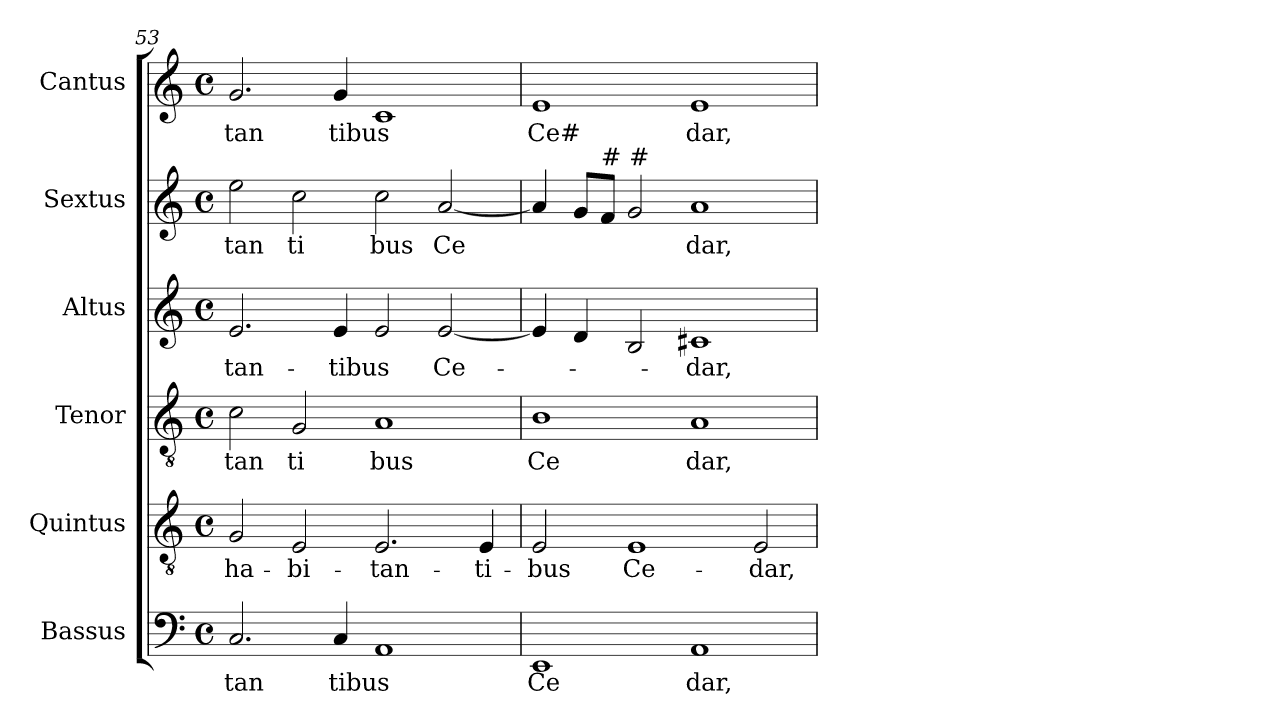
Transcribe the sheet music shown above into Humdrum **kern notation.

**kern	**text	**kern	**text	**kern	**text	**kern	**text	**kern	**text	**kern	**text
*part6	*part6	*part5	*part5	*part4	*part4	*part3	*part3	*part2	*part2	*part1	*part1
*staff6	*staff6	*staff5	*staff5	*staff4	*staff4	*staff3	*staff3	*staff2	*staff2	*staff1	*staff1
*I"Bassus	*	*I"Quintus	*	*I"Tenor	*	*I"Altus	*	*I"Sextus	*	*I"Cantus	*
*clefF4	*	*clefGv2	*	*clefGv2	*	*clefG2	*	*clefG2	*	*clefG2	*
*M4/4	*	*M4/4	*	*M4/4	*	*M4/4	*	*M4/4	*	*M4/4	*
*met(c)	*	*met(c)	*	*met(c)	*	*met(c)	*	*met(c)	*	*met(c)	*
=53	=53	=53	=53	=53	=53	=53	=53	=53	=53	=53	=53
!	!LO:LY:b:cj	!	!LO:LY:b:cj	!	!LO:LY:b:cj	!	!LO:LY:b:cj	!	!LO:LY:b:cj	!	!LO:LY:b:cj
2.C/	tan	2G/	ha-	2c\	tan	2.e/	-tan-	2ee\	tan	2.g/	tan
!	!	!	!LO:LY:b:cj	!	!LO:LY:b:cj	!	!	!	!LO:LY:b:cj	!	!
.	.	2E/	-bi-	2G/	ti	.	.	2cc\	ti	.	.
!	!LO:LY:b	!	!	!	!	!	!LO:LY:b	!	!	!	!LO:LY:b
4C/	tibus	.	.	.	.	4e/	-tibus	.	.	4g/	tibus
!	!	!	!LO:LY:b:cj	!	!LO:LY:b:cj	!	!	!	!LO:LY:b:cj	!	!
1AA	.	2.E/	-tan-	1A	bus	2e/	.	2cc\	bus	1c	.
!	!	!	!	!	!	!	!LO:LY:b	!	!LO:LY:b	!	!
.	.	.	.	.	.	[<2e/	Ce-	[<2a/	Ce	.	.
!	!	!	!LO:LY:b:cj	!	!	!	!	!	!	!	!
.	.	4E/	-ti-	.	.	.	.	.	.	.	.
=54	=54	=54	=54	=54	=54	=54	=54	=54	=54	=54	=54
!	!LO:LY:b:cj	!	!LO:LY:b:cj	!	!LO:LY:b:cj	!	!	!	!	!	!LO:LY:b:cj
1EE	Ce	2E/	-bus	1B	Ce	4e/]	.	4a/]	.	1e	Ce#
.	.	.	.	.	.	4d/	.	8g/L	.	.	.
!	!	!	!	!	!	!	!	!LO:TX:a:t=# #	!	!	!
.	.	.	.	.	.	.	.	8f/J	.	.	.
!	!	!	!LO:LY:b:cj	!	!	!	!	!	!	!	!
.	.	1E	Ce-	.	.	2B/	.	2g/	.	.	.
!	!LO:LY:b:cj	!	!	!	!LO:LY:b:cj	!	!LO:LY:b:cj	!	!LO:LY:b:cj	!	!LO:LY:b:cj
1AA	dar,	.	.	1A	dar,	1c#X	-dar,	1a	dar,	1e	dar,
!	!	!	!LO:LY:b:cj	!	!	!	!	!	!	!	!
.	.	2E/	-dar,	.	.	.	.	.	.	.	.
=	=	=	=	=	=	=	=	=	=	=	=
*-	*-	*-	*-	*-	*-	*-	*-	*-	*-	*-	*-
